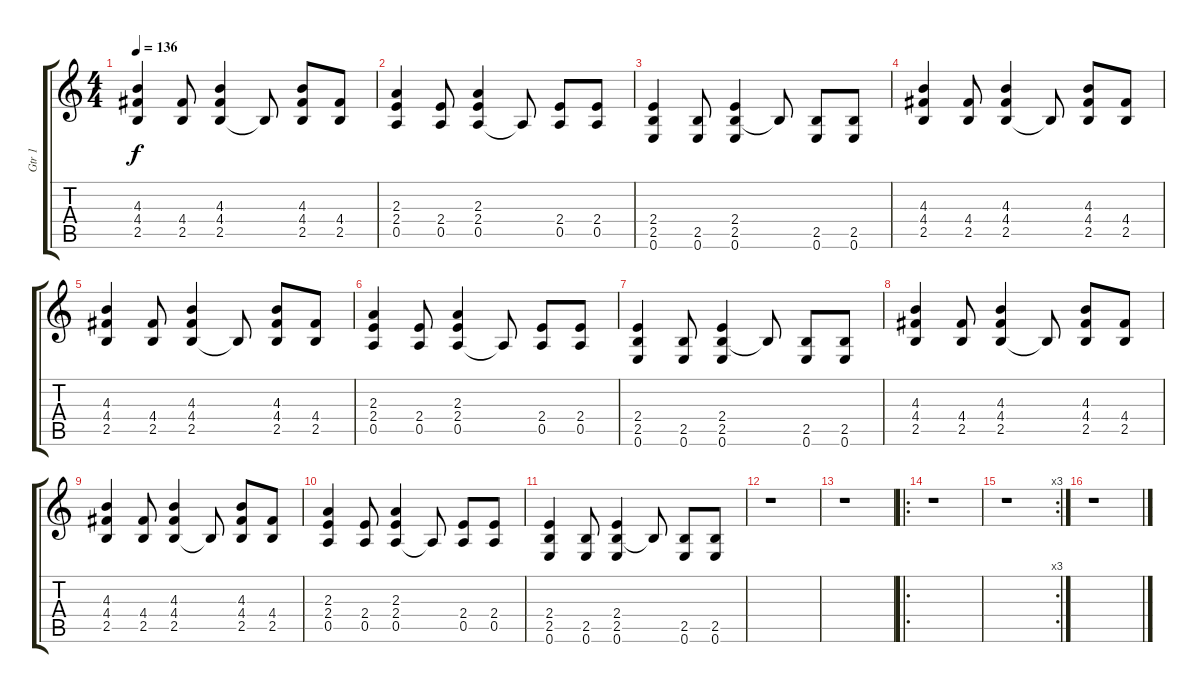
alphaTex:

\track ("Gtr 1" "Gtr 1") {instrument distortionguitar}
\staff {score tabs}
\tuning (E4 B3 G3 D3 A2 E2) {hide}
\ts (4 4)
\tempo 136
\clef g2
\ks c
(4.3 4.4 2.5).4{dy f} (4.4 2.5).8 (4.3 4.4 2.5).4 2.5{t}.8 (4.3 4.4 2.5).8 (4.4 2.5).8 |
(2.3 2.4 0.5).4 (2.4 0.5).8 (2.3 2.4 0.5).4 0.5{t}.8 (2.4 0.5).8 (2.4 0.5).8 |
(2.4 2.5 0.6).4 (2.5 0.6).8 (2.4 2.5 0.6).4 2.5{t}.8 (2.5 0.6).8 (2.5 0.6).8 |
(4.3 4.4 2.5).4 (4.4 2.5).8 (4.3 4.4 2.5).4 2.5{t}.8 (4.3 4.4 2.5).8 (4.4 2.5).8 |
(4.3 4.4 2.5).4 (4.4 2.5).8 (4.3 4.4 2.5).4 2.5{t}.8 (4.3 4.4 2.5).8 (4.4 2.5).8 |
(2.3 2.4 0.5).4 (2.4 0.5).8 (2.3 2.4 0.5).4 0.5{t}.8 (2.4 0.5).8 (2.4 0.5).8 |
(2.4 2.5 0.6).4 (2.5 0.6).8 (2.4 2.5 0.6).4 2.5{t}.8 (2.5 0.6).8 (2.5 0.6).8 |
(4.3 4.4 2.5).4 (4.4 2.5).8 (4.3 4.4 2.5).4 2.5{t}.8 (4.3 4.4 2.5).8 (4.4 2.5).8 |
(4.3 4.4 2.5).4 (4.4 2.5).8 (4.3 4.4 2.5).4 2.5{t}.8 (4.3 4.4 2.5).8 (4.4 2.5).8 |
(2.3 2.4 0.5).4 (2.4 0.5).8 (2.3 2.4 0.5).4 0.5{t}.8 (2.4 0.5).8 (2.4 0.5).8 |
(2.4 2.5 0.6).4 (2.5 0.6).8 (2.4 2.5 0.6).4 2.5{t}.8 (2.5 0.6).8 (2.5 0.6).8 |
r.1 |
r.1 |
\ro
r.1 |
\rc 3
r.1 |
r.1
